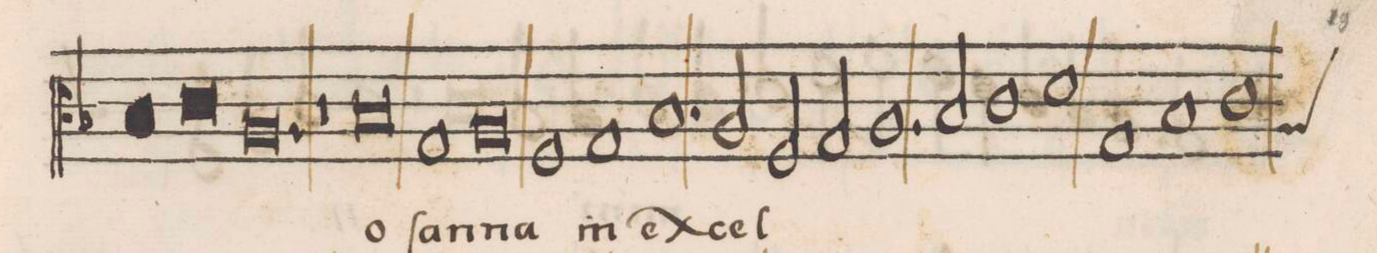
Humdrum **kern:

**kern	**text
*I"ALTVS	*
*clefC3	*
*k[b-]	*
*met(C|3)	*
*M3/1	*
*col	*
1B-	.
0c	.
*Xcol	*
=49-	=49-
0.A	.
=50-	=50-
1r	.
0B-	o-
=51-	=51-
1G	-ſan-
0A	-na
=52-	=52-
1F	.
1G	in
1.B-	ex-
=53-	=53-
2A/	-cel-
2F/	.
2G/	.
1.A	.
=54-	=54-
2B-/	.
1c	.
1d	.
=55-	=55-
1G	.
1B-	.
*custos:A	*
1c	.
=56-	=56-
*-	*-
